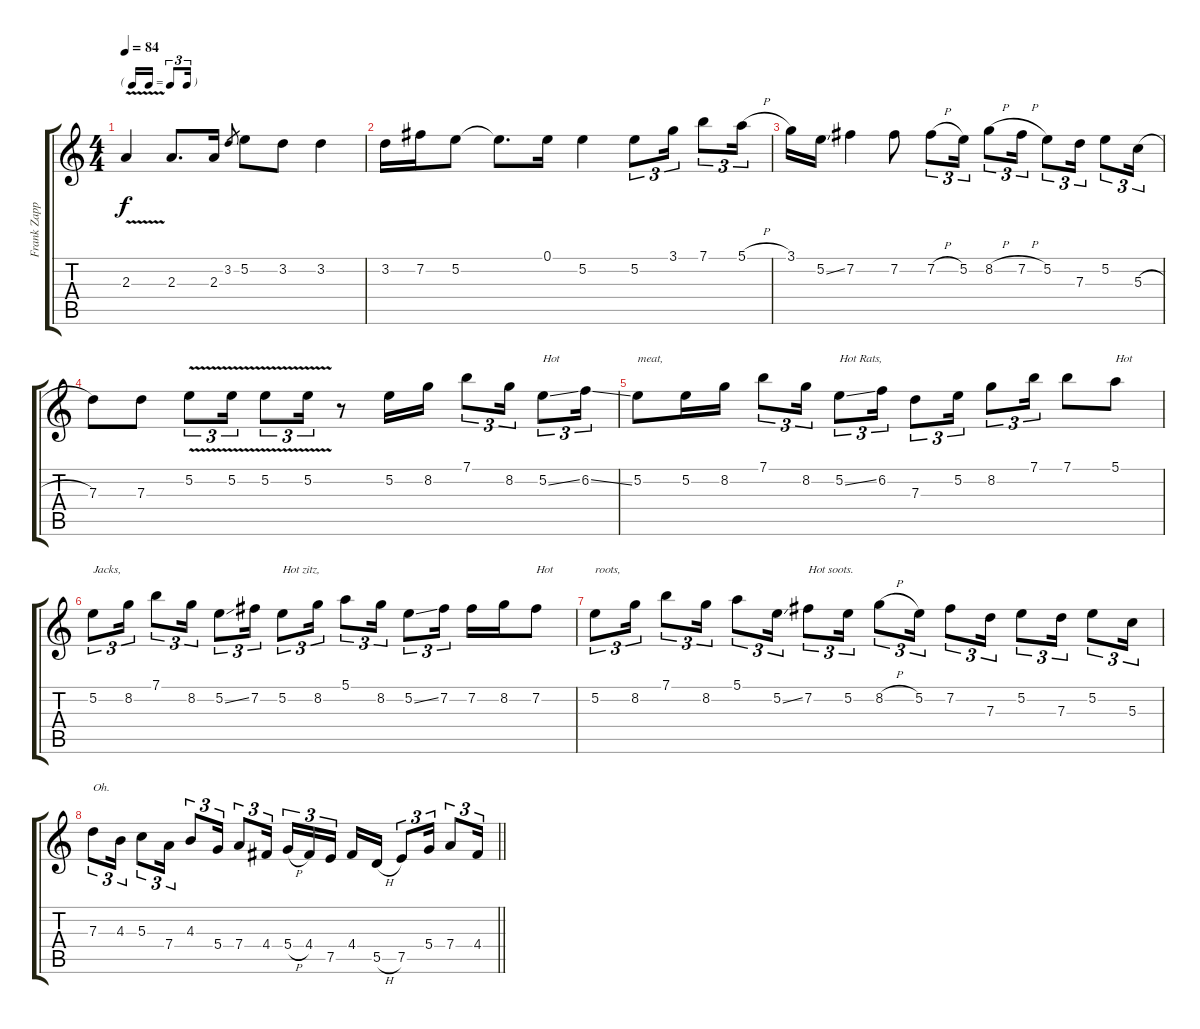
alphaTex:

\track ("Frank Zappa - Guitar" "Frank Zapp") {instrument distortionguitar}
\staff {score tabs}
\tuning (E4 B3 G3 D3 A2 E2) {hide}
\ts (4 4)
\tf triplet16th
\tempo 84
\clef g2
\ks c
2.3{v}.4{dy f} 2.3.8{d} 2.3.16 3.2.8{gr} 5.2.8 3.2.8 3.2.4 |
3.2.16 7.2.16 5.2.8 5.2{t}.8{d} 0.1.16 5.2.4 5.2.8{tu (3 2)} 3.1.16{tu (3 2)} 7.1.8{tu (3 2)} 5.1{h}.16{tu (3 2)} |
3.1.16 5.2{ss}.16 7.2.4 7.2.8 7.2{h}.8{tu (3 2)} 5.2.16{tu (3 2)} 8.2{h}.8{tu (3 2)} 7.2{h}.16{tu (3 2)} 5.2.8{tu (3 2)} 7.3.16{tu (3 2)} 5.2.8{tu (3 2)} 5.3{h}.16{tu (3 2)} |
7.3.8 7.3.8 5.2{v}.8{tu (3 2)} 5.2{v}.16{tu (3 2)} 5.2{v}.8{tu (3 2)} 5.2{v}.16{tu (3 2)} r.8 5.2.16 8.2.16 7.1.8{tu (3 2)} 8.2.16{tu (3 2)} 5.2{ss}.8{tu (3 2) txt "Hot"} 6.2{ss}.16{tu (3 2)} |
5.2.8{txt "meat,"} 5.2.16 8.2.16 7.1.8{tu (3 2)} 8.2.16{tu (3 2)} 5.2{ss}.8{tu (3 2) txt "Hot Rats,"} 6.2.16{tu (3 2)} 7.3.8{tu (3 2)} 5.2.16{tu (3 2)} 8.2.8{tu (3 2)} 7.1.16{tu (3 2)} 7.1.8 5.1.8{txt "Hot"} |
5.2.8{tu (3 2) txt "Jacks,"} 8.2.16{tu (3 2)} 7.1.8{tu (3 2)} 8.2.16{tu (3 2)} 5.2{ss}.8{tu (3 2)} 7.2.16{tu (3 2)} 5.2.8{tu (3 2) txt "Hot zitz,"} 8.2.16{tu (3 2)} 5.1.8{tu (3 2)} 8.2.16{tu (3 2)} 5.2{ss}.8{tu (3 2)} 7.2.16{tu (3 2)} 7.2.16 8.2.16 7.2.8{txt "Hot"} |
5.2.8{tu (3 2) txt "roots,"} 8.2.16{tu (3 2)} 7.1.8{tu (3 2)} 8.2.16{tu (3 2)} 5.1.8{tu (3 2)} 5.2{ss}.16{tu (3 2)} 7.2.8{tu (3 2) txt "Hot soots."} 5.2.16{tu (3 2)} 8.2{h}.8{tu (3 2)} 5.2.16{tu (3 2)} 7.2.8{tu (3 2)} 7.3.16{tu (3 2)} 5.2.8{tu (3 2)} 7.3.16{tu (3 2)} 5.2.8{tu (3 2)} 5.3.16{tu (3 2)} |
\barLineRight lightlight
7.3.8{tu (3 2) txt "Oh."} 4.3.16{tu (3 2)} 5.3.8{tu (3 2)} 7.4.16{tu (3 2)} 4.3.8{tu (3 2)} 5.4.16{tu (3 2)} 7.4.8{tu (3 2)} 4.4.16{tu (3 2)} 5.4{h}.16{tu (3 2)} 4.4.16{tu (3 2)} 7.5.16{tu (3 2) beam splitsecondary} 4.4.16 5.5{h}.16 7.5.8{tu (3 2)} 5.4.16{tu (3 2)} 7.4.8{tu (3 2)} 4.4.16{tu (3 2)}
